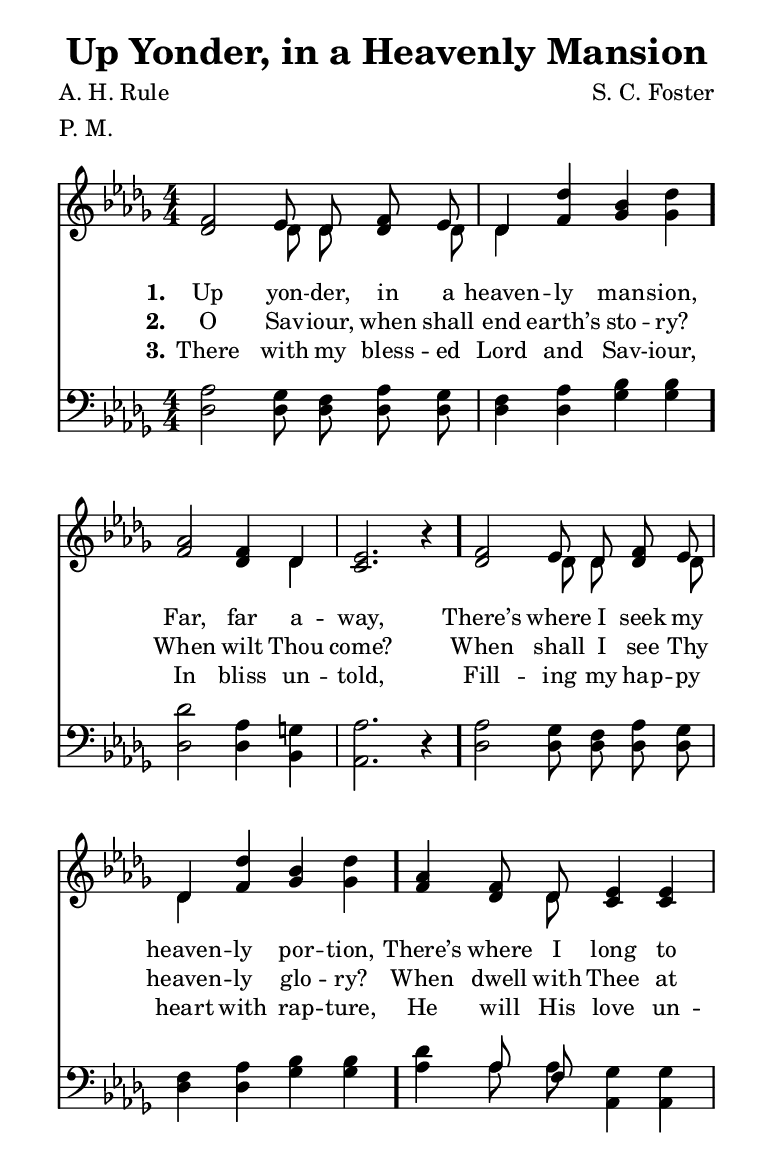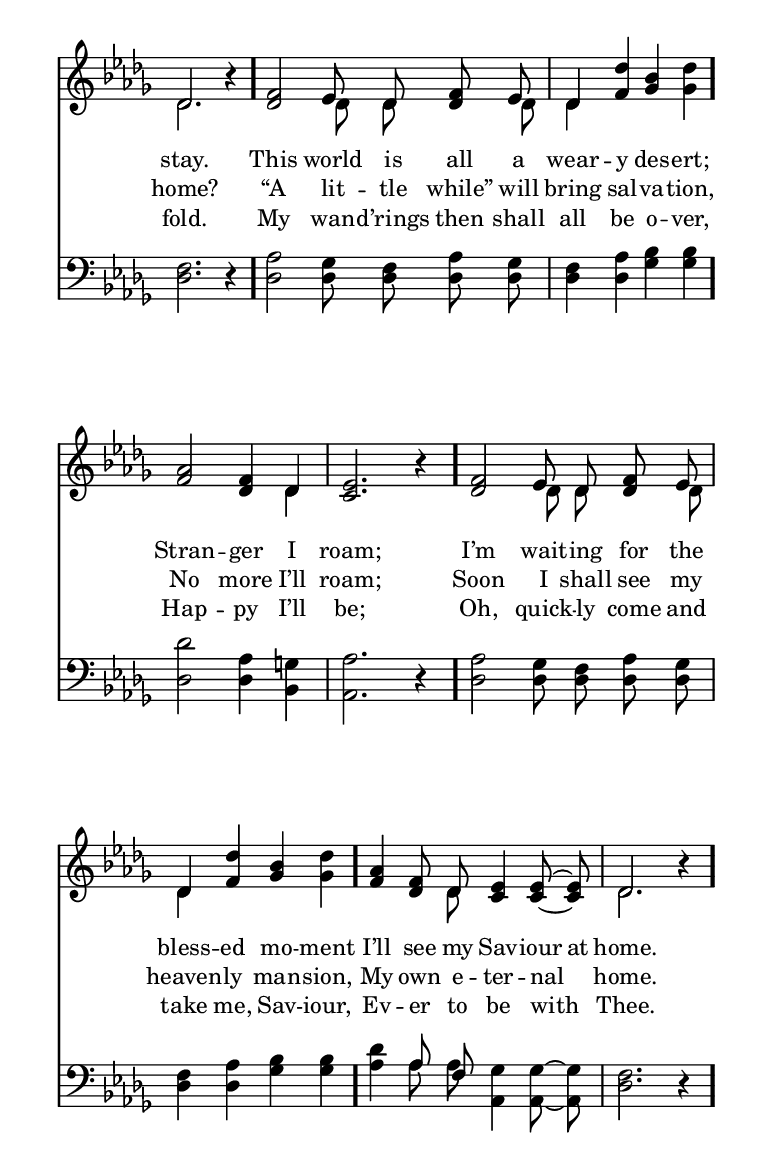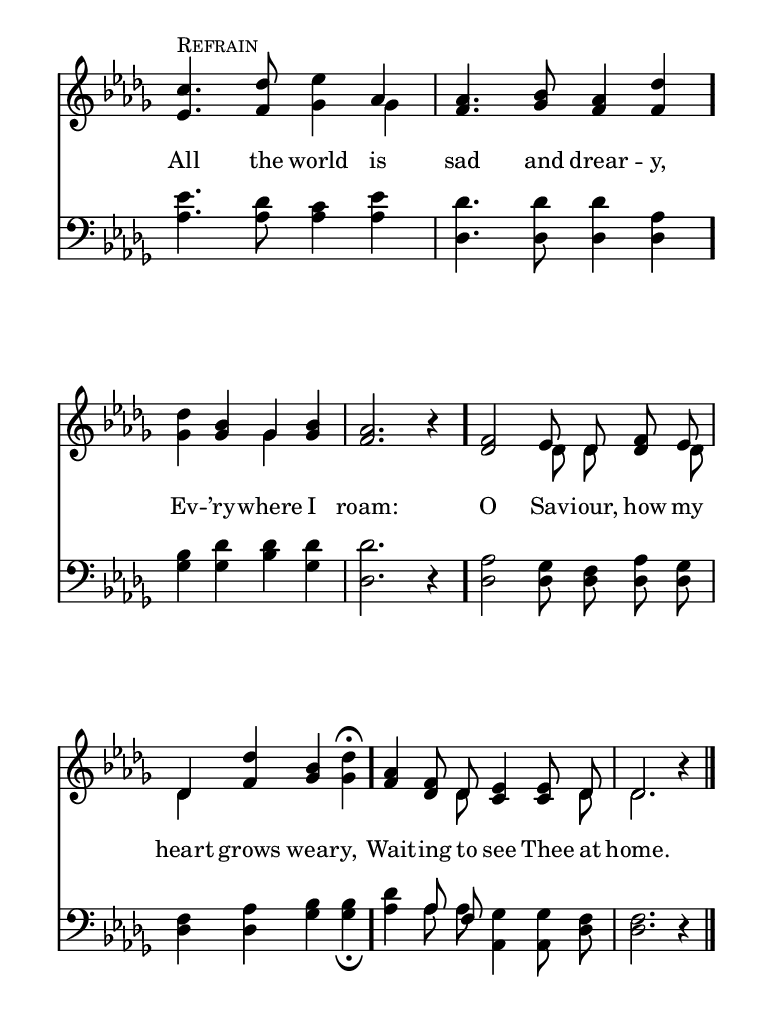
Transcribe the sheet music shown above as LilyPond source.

\include "common/global.ily"
\paper {
  \include "common/paper.ily"
  ragged-last-bottom = ##t
  systems-per-page = #(cond (is-eogsized 5) (#t #f))
  system-count = #(cond (is-eogsized 6) (#t #f))
}

\header{
  hymnnumber = "273"
  title = "Up Yonder, in a Heavenly Mansion"
  tunename = ""
  meter = "P. M."
  poet = "A. H. Rule"
  composer = "S. C. Foster" % Stephen Foster
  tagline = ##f
}

ta = { \tempo 4=120 }
tb = { \tempo 4=60 }

global = {
  \include "common/overrides.ily"
  \override Staff.TimeSignature.style = #'numbered
  \time 4/4
  \override Score.MetronomeMark.transparent = ##t % hide all fermata changes too
  \ta
  \key des \major
  \autoBeamOff
}

notesSoprano = {
\global
\relative c' {

  f2 ees8 des f ees | des4 des' bes des |
  aes2 f4 des4 | ees2. r4 | \eogbreak
  f2 ees8 des f ees | des4 des' bes des |
  aes4 f8 des ees4 ees | des2. r4 | \eogbreak
  f2 ees8 des f ees | des4 des' bes des |
  aes2 f4 des4 | ees2. r4 | \eogbreak
  f2 ees8 des f ees | des4 des' bes des |
  aes4 f8 des ees4 ees8 ~ ees8 | des2. r4 | \eogbreak

  << s^\markup { \small \caps "Refrain" }
  { c'4. des8 ees4 aes, | aes4. bes8 aes4 des } >>
  des4 bes ges bes | aes2. r4 |
  f2 ees8 des f ees | des4 des' bes \tb des\fermata \ta | % TODO make the fermata a bit longer ?
  aes4 f8 des ees4 ees8 des8 | des2. r4 |

  \bar "|."

}
}

notesAlto = {
\global
\relative e' {

  des2 des8 des des des | des4 f ges ges |
  f2 des4 des | c2. r4 |
  des2 des8 des des des | des4 f ges ges |
  f4 des8 des c4 c | des2. r4 |
  des2 des8 des des des | des4 f ges ges |
  f2 des4 des | c2. r4 |
  des2 des8 des des des | des4 f ges ges |
  f4 des8 des c4 c8 ~ c8 | des2. r4 |

  ees4. f8 ges4 ges | f4. ges8 f4 f |
  ges4 ges ges ges | f2. r4 |
  des2 des8 des des des | des4 f ges ges |
  f4 des8 des c4 c8 des | des2. r4 |

}
}

notesTenor = {
\global
\relative a {

  aes2 ges8 f aes ges | f4 aes bes bes |
  des2 aes4 g | aes2. r4 |
  aes2 ges8 f aes ges | f4 aes bes bes |
  des4 aes8 f ges4 ges | f2. r4 |
  aes2 ges8 f aes ges | f4 aes bes bes |
  des2 aes4 g | aes2. r4 |
  aes2 ges8 f aes ges | f4 aes bes bes |
  des4 aes8 f ges4 ges8 ~ ges | f2. r4 |

  ees'4. des8 c4 ees | des4. des8 des4 aes4 |
  bes4 des des des | des2. r4 |
  aes2 ges8 f aes ges | f4 aes bes bes |
  des4 aes8 f ges4 ges8 f | f2. r4 |

}
}

notesBass = {
\global
\relative f {

  des2 des8 des des des | des4 des ges ges |
  des2 des4 bes | aes2. r4 |
  des2 des8 des des des | des4 des ges ges |
  aes4 aes8 aes aes,4 aes | des2. r4 |
  des2 des8 des des des | des4 des ges ges |
  des2 des4 bes | aes2. r4 |
  des2 des8 des des des | des4 des ges ges |
  aes4 aes8 aes aes,4 aes8 ~ aes | des2. r4 |

  aes'4. aes8 aes4 aes | des,4. des8 des4 des |
  ges4 ges bes ges | des2. r4 |
  des2 des8 des des des | des4 des ges ges_\fermata |
  aes4 aes8 aes aes,4 aes8 des | des2. r4 |

}
}

Refrain = \lyricmode {

All the world is sad and drear -- y, \bar "."
Ev -- ’ry -- where I roam: \bar "."
O Sav -- iour, how my heart grows wear -- y, \bar "."
Wait -- ing to see Thee at home. \bar "."

}

wordsA = \lyricmode {
\set stanza = "1."

Up yon -- der, in a heaven -- ly man -- sion, \bar "."
Far, far a -- way, \bar "."
There’s where I seek my heaven -- ly por -- tion, \bar "."
There’s where I long to stay. \bar "."
This world is all a wear -- y des -- ert; \bar "."
Stran -- ger I roam; \bar "."
I’m wait -- ing for the bless -- ed mo -- ment \bar "."
I’ll see my Sav -- { \mon } iour at { \moff } home. \bar "."

}

wordsB = \lyricmode {
\set stanza = "2."

O Sav -- iour, when shall end earth’s sto -- ry?
When wilt Thou come?
When shall I see Thy heaven -- ly glo -- ry?
When dwell with Thee at home?
“A lit -- tle while” will bring sal -- va -- tion,
No more I’ll roam;
Soon I shall see my heaven -- ly man -- sion,
My own e -- ter -- nal home.

\Refrain

}

wordsC = \lyricmode {
\set stanza = "3."

There with my bless -- ed Lord and Sav -- iour,
In bliss un -- told,
Fill -- ing my hap -- py heart with rap -- ture,
He will His love un -- fold.
My wan -- d’rings then shall all be o -- ver,
Hap -- py I’ll be;
Oh, quick -- ly come and take me, Sav -- iour,
Ev -- er to be with Thee.

}

\score {
  \context ChoirStaff <<
    \context Staff = upper <<
      \set Staff.autoBeaming = ##f
      \set ChoirStaff.systemStartDelimiter = #'SystemStartBar
      \set ChoirStaff.printPartCombineTexts = ##f
      \partcombine #'(2 . 11) \notesSoprano \notesAlto
      \context NullVoice = sopranos { \voiceOne << \notesSoprano >> }
      \context Lyrics = one   \lyricsto sopranos \wordsA
      \context Lyrics = two   \lyricsto sopranos \wordsB
      \context Lyrics = three \lyricsto sopranos \wordsC
    >>
    \context Staff = men <<
      \set Staff.autoBeaming = ##f
      \clef bass
      \set ChoirStaff.printPartCombineTexts = ##f
      \partcombine #'(2 . 11) \notesTenor \notesBass
    >>
  >>
  \layout {
    \include "common/layout.ily"
  }
  \midi{
    \include "common/midi.ily"
  }
}

\version "2.19.49"  % necessary for upgrading to future LilyPond versions.

% vi:set et ts=2 sw=2 ai nocindent syntax=lilypond:
